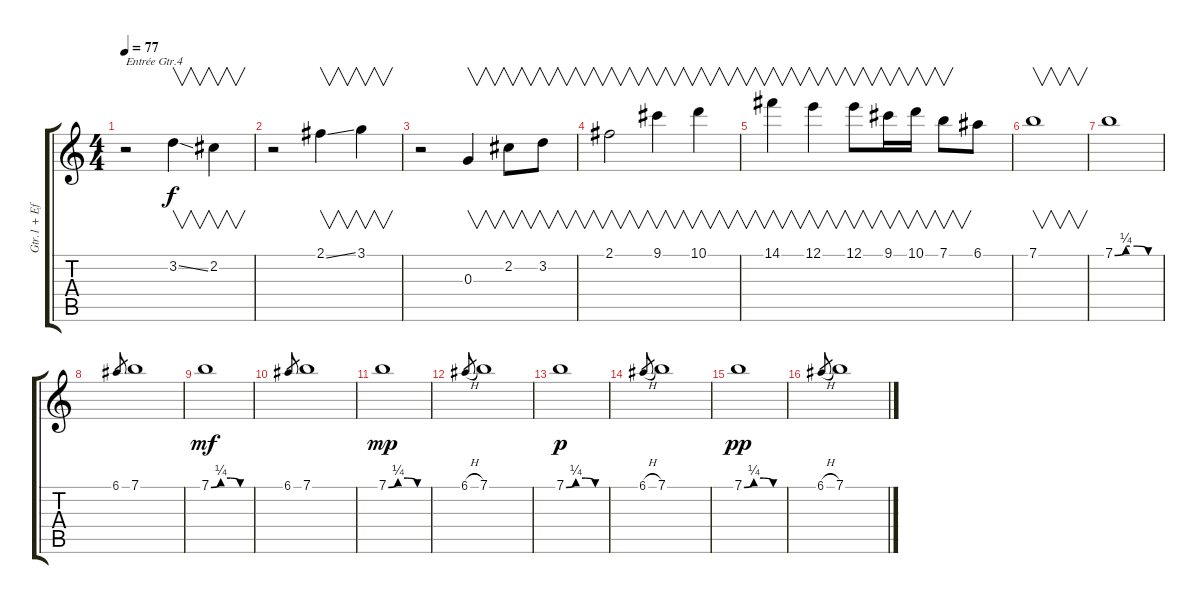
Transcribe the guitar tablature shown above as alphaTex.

\track ("Gtr.1 + Effet" "Gtr.1 + Ef") {instrument acousticguitarsteel}
\staff {score tabs}
\tuning (E4 B3 G3 D3 A2 E2) {hide}
\ts (4 4)
\tempo 77
\clef g2
\ks c
r.2{txt "Entrée Gtr.4" dy f} 3.2{ss}.4{v} 2.2.4{v} |
r.2 2.1{ss}.4{v} 3.1.4{v} |
r.2 0.3.4{v} 2.2.8{v} 3.2.8{v} |
2.1.2{v} 9.1.4{v} 10.1.4{v} |
14.1.4{v} 12.1.4{v} 12.1.8{v} 9.1.16{v} 10.1.16{v} 7.1.8{v} 6.1.8 |
7.1.1{v} |
7.1{be (custom 0 0 15 1 30 1 45 0 60 0)}.1 |
6.1.8{gr} 7.1.1 |
7.1{be (custom 0 0 15 1 30 1 45 0 60 0)}.1{dy mf} |
6.1.8{gr} 7.1.1 |
7.1{be (custom 0 0 15 1 30 1 45 0 60 0)}.1{dy mp} |
6.1{h}.8{gr} 7.1.1 |
7.1{be (custom 0 0 15 1 30 1 45 0 60 0)}.1{dy p} |
6.1{h}.8{gr} 7.1.1 |
7.1{be (custom 0 0 15 1 30 1 45 0 60 0)}.1{dy pp} |
6.1{h}.8{gr} 7.1.1
